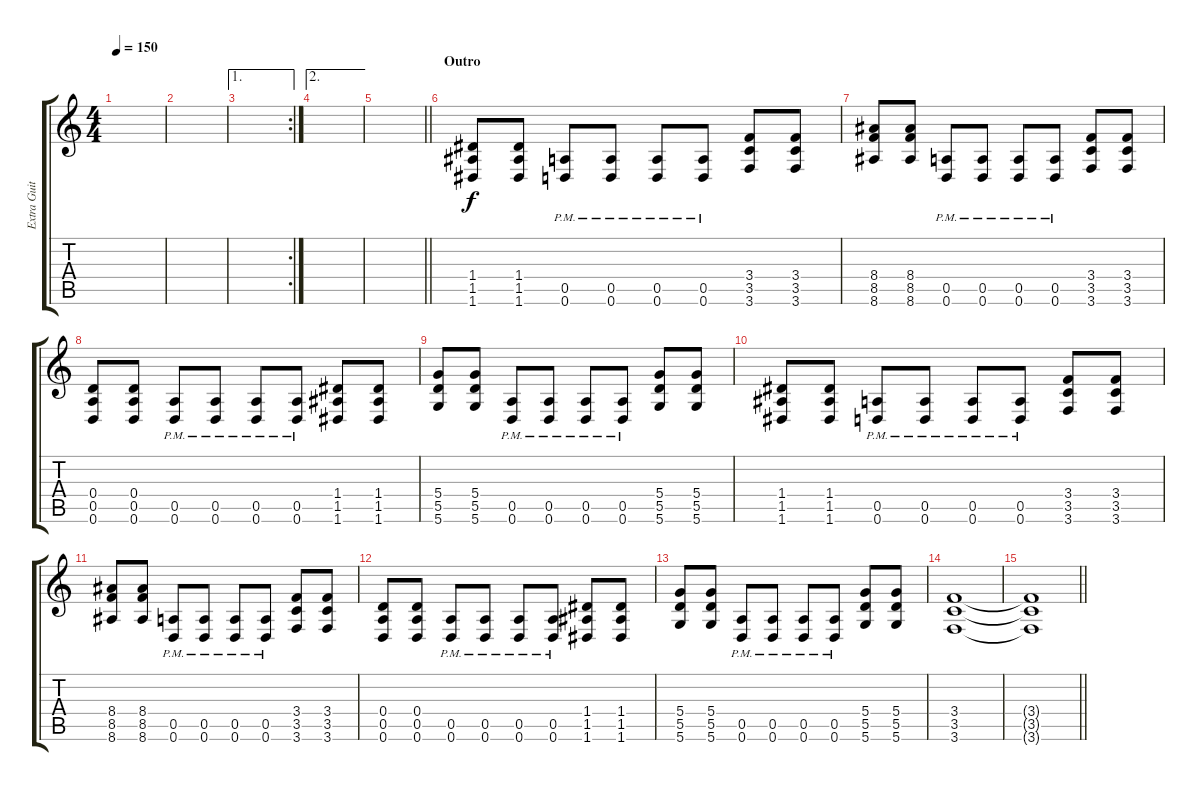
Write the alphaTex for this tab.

\track ("Extra Guitar 2" "Extra Guit") {instrument distortionguitar}
\staff {score tabs}
\tuning (E4 B3 G3 D3 A2 D2) {hide}
\ts (4 4)
\tempo 150
\clef g2
\ks c
|
|
\ae 1
\rc 2
|
\ae 2
|
\barLineRight lightlight
|
\section ("" "Outro")
(1.4 1.5 1.6).8 (1.4 1.5 1.6).8 (0.5{pm} 0.6{pm}).8 (0.5{pm} 0.6{pm}).8 (0.5{pm} 0.6{pm}).8 (0.5{pm} 0.6{pm}).8 (3.4 3.5 3.6).8 (3.4 3.5 3.6).8 |
(8.4 8.5 8.6).8 (8.4 8.5 8.6).8 (0.5{pm} 0.6{pm}).8 (0.5{pm} 0.6{pm}).8 (0.5{pm} 0.6{pm}).8 (0.5{pm} 0.6{pm}).8 (3.4 3.5 3.6).8 (3.4 3.5 3.6).8 |
(0.4 0.5 0.6).8 (0.4 0.5 0.6).8 (0.5{pm} 0.6{pm}).8 (0.5{pm} 0.6{pm}).8 (0.5{pm} 0.6{pm}).8 (0.5{pm} 0.6{pm}).8 (1.4 1.5 1.6).8 (1.4 1.5 1.6).8 |
(5.4 5.5 5.6).8 (5.4 5.5 5.6).8 (0.5{pm} 0.6{pm}).8 (0.5{pm} 0.6{pm}).8 (0.5{pm} 0.6{pm}).8 (0.5{pm} 0.6{pm}).8 (5.4 5.5 5.6).8 (5.4 5.5 5.6).8 |
(1.4 1.5 1.6).8 (1.4 1.5 1.6).8 (0.5{pm} 0.6{pm}).8 (0.5{pm} 0.6{pm}).8 (0.5{pm} 0.6{pm}).8 (0.5{pm} 0.6{pm}).8 (3.4 3.5 3.6).8 (3.4 3.5 3.6).8 |
(8.4 8.5 8.6).8 (8.4 8.5 8.6).8 (0.5{pm} 0.6{pm}).8 (0.5{pm} 0.6{pm}).8 (0.5{pm} 0.6{pm}).8 (0.5{pm} 0.6{pm}).8 (3.4 3.5 3.6).8 (3.4 3.5 3.6).8 |
(0.4 0.5 0.6).8 (0.4 0.5 0.6).8 (0.5{pm} 0.6{pm}).8 (0.5{pm} 0.6{pm}).8 (0.5{pm} 0.6{pm}).8 (0.5{pm} 0.6{pm}).8 (1.4 1.5 1.6).8 (1.4 1.5 1.6).8 |
(5.4 5.5 5.6).8 (5.4 5.5 5.6).8 (0.5{pm} 0.6{pm}).8 (0.5{pm} 0.6{pm}).8 (0.5{pm} 0.6{pm}).8 (0.5{pm} 0.6{pm}).8 (5.4 5.5 5.6).8 (5.4 5.5 5.6).8 |
(3.4 3.5 3.6).1 |
\barLineRight lightlight
(3.4{t} 3.5{t} 3.6{t}).1
